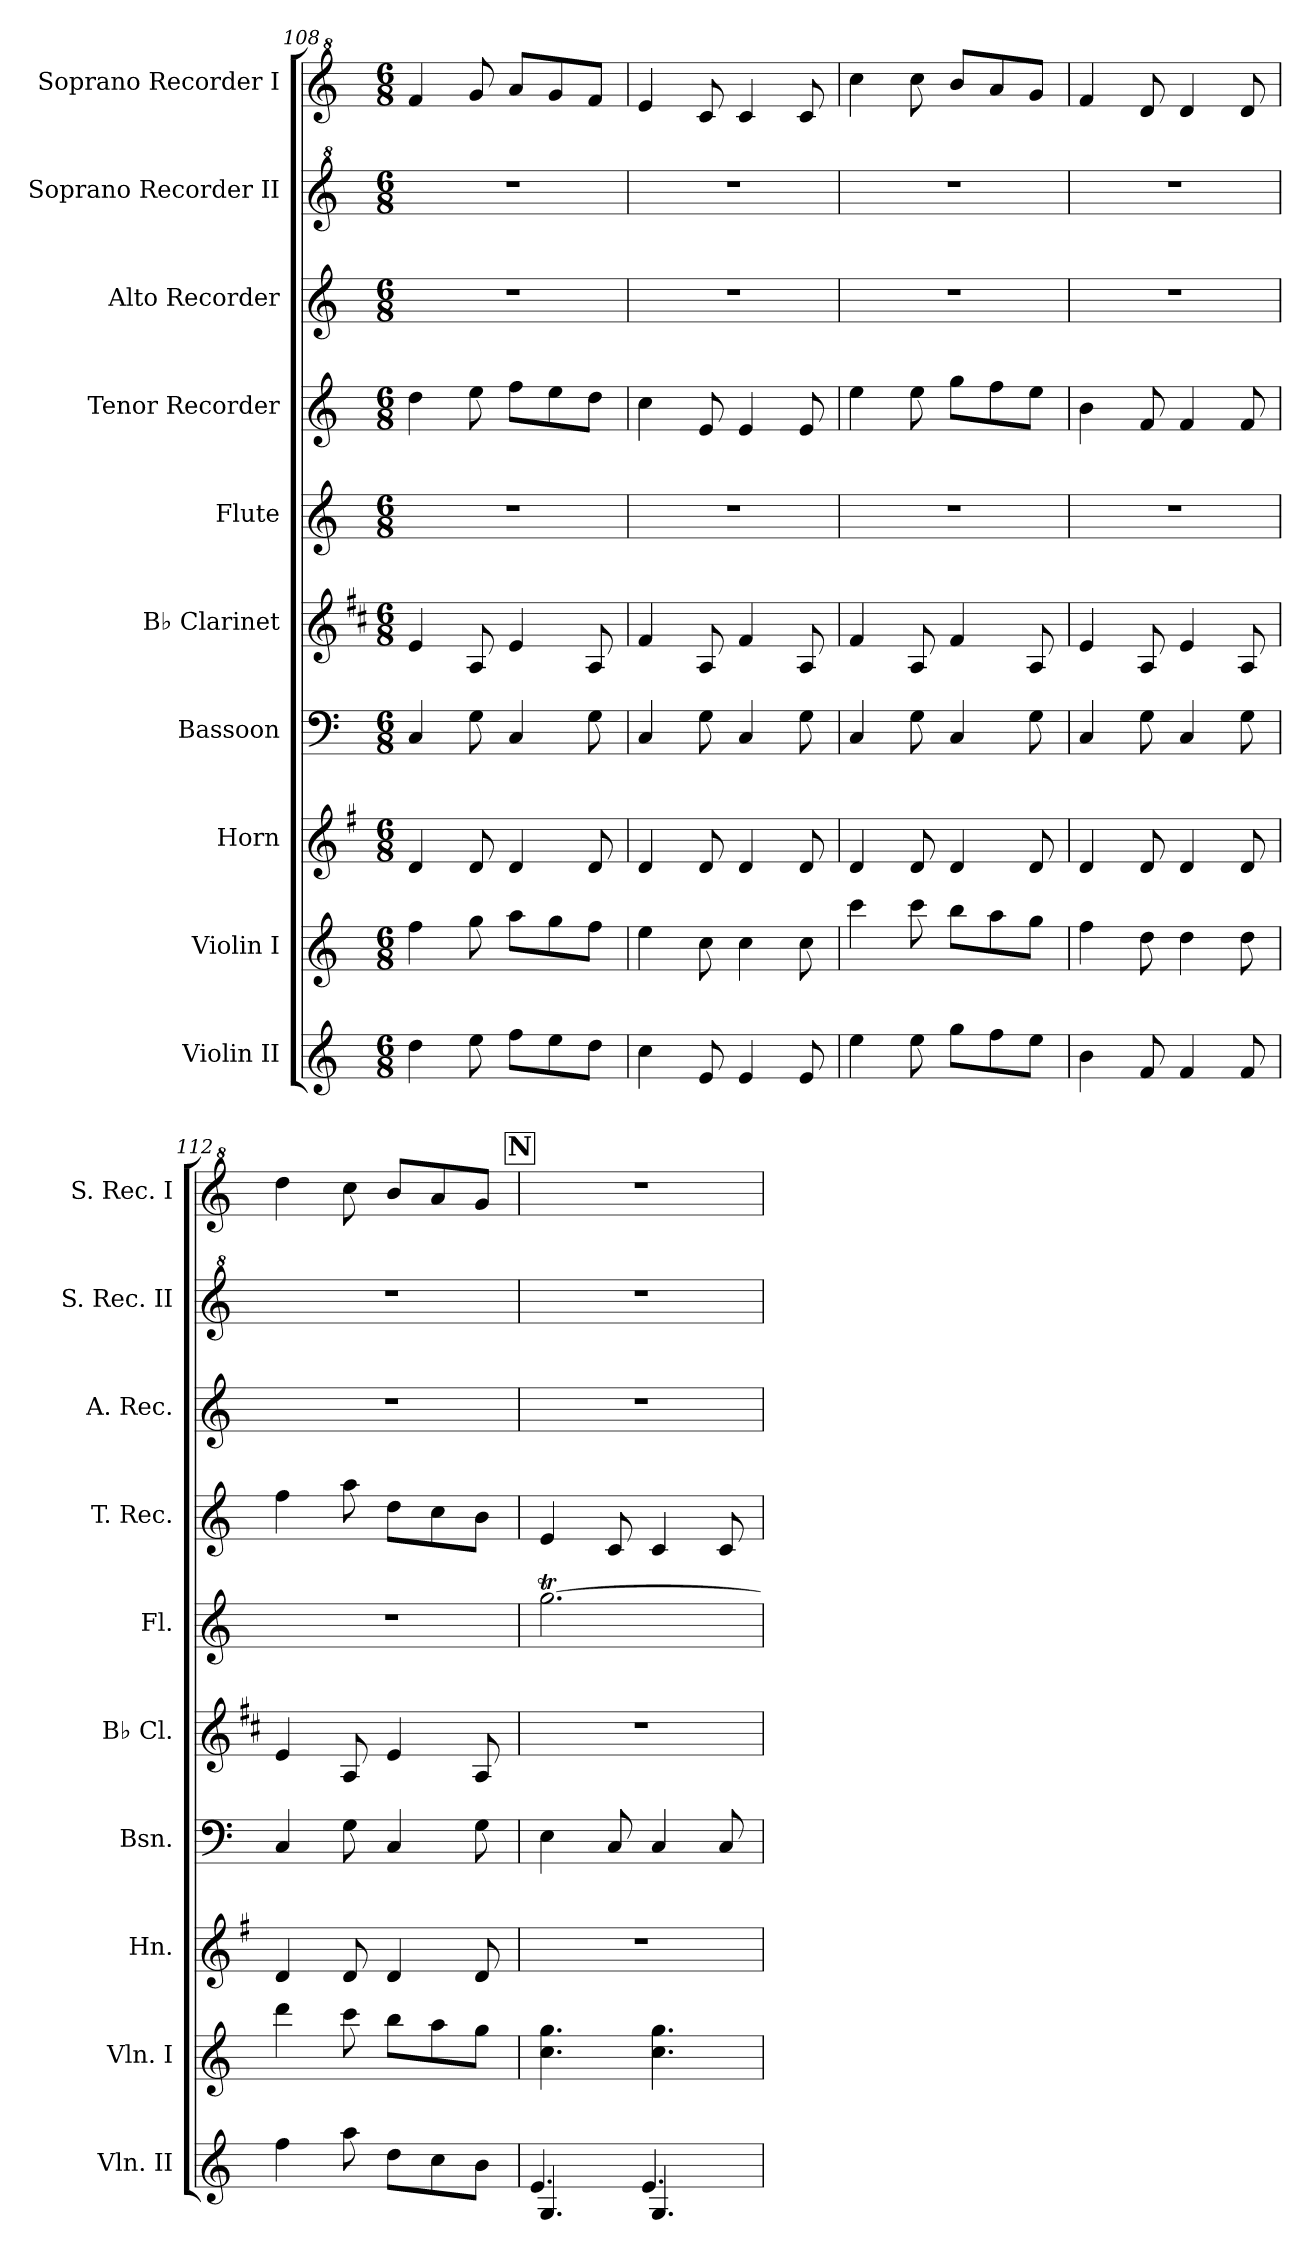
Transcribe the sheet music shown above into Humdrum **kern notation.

**kern	**kern	**kern	**kern	**kern	**kern	**kern	**kern	**kern	**kern
*part10	*part9	*part8	*part7	*part6	*part5	*part4	*part3	*part2	*part1
*staff10	*staff9	*staff8	*staff7	*staff6	*staff5	*staff4	*staff3	*staff2	*staff1
*I"Violin II	*I"Violin I	*I"Horn	*I"Bassoon	*I"B♭ Clarinet	*I"Flute	*I"Tenor Recorder	*I"Alto Recorder	*I"Soprano Recorder II	*I"Soprano Recorder I
*I'Vln. II	*I'Vln. I	*I'Hn.	*I'Bsn.	*I'B♭ Cl.	*I'Fl.	*I'T. Rec.	*I'A. Rec.	*I'S. Rec. II	*I'S. Rec. I
!!LO:PB:g=z
*clefG2	*clefG2	*clefG2	*clefF4	*clefG2	*clefG2	*clefG2	*clefG2	*clefG^2	*clefG^2
*	*	*ITrd4c7	*	*ITrd1c2	*	*	*	*	*
*k[]	*k[]	*k[]	*k[]	*k[]	*k[]	*k[]	*k[]	*k[]	*k[]
*C:	*C:	*C:	*C:	*C:	*C:	*C:	*C:	*C:	*C:
*M6/8	*M6/8	*M6/8	*M6/8	*M6/8	*M6/8	*M6/8	*M6/8	*M6/8	*M6/8
=108	=108	=108	=108	=108	=108	=108	=108	=108	=108
4dd\	4ff\	4G/	4C/	4d/	2.r	4dd\	2.r	2.r	4ff/
8ee\	8gg\	8G/	8G\	8G/	.	8ee\	.	.	8gg/
8ff\L	8aa\L	4G/	4C/	4d/	.	8ff\L	.	.	8aa/L
8ee\	8gg\	.	.	.	.	8ee\	.	.	8gg/
8dd\J	8ff\J	8G/	8G\	8G/	.	8dd\J	.	.	8ff/J
=109	=109	=109	=109	=109	=109	=109	=109	=109	=109
4cc\	4ee\	4G/	4C/	4e/	2.r	4cc\	2.r	2.r	4ee/
8e/	8cc\	8G/	8G\	8G/	.	8e/	.	.	8cc/
4e/	4cc\	4G/	4C/	4e/	.	4e/	.	.	4cc/
8e/	8cc\	8G/	8G\	8G/	.	8e/	.	.	8cc/
=110	=110	=110	=110	=110	=110	=110	=110	=110	=110
4ee\	4ccc\	4G/	4C/	4e/	2.r	4ee\	2.r	2.r	4ccc\
8ee\	8ccc\	8G/	8G\	8G/	.	8ee\	.	.	8ccc\
8gg\L	8bb\L	4G/	4C/	4e/	.	8gg\L	.	.	8bb/L
8ff\	8aa\	.	.	.	.	8ff\	.	.	8aa/
8ee\J	8gg\J	8G/	8G\	8G/	.	8ee\J	.	.	8gg/J
=111	=111	=111	=111	=111	=111	=111	=111	=111	=111
4b\	4ff\	4G/	4C/	4d/	2.r	4b\	2.r	2.r	4ff/
8f/	8dd\	8G/	8G\	8G/	.	8f/	.	.	8dd/
4f/	4dd\	4G/	4C/	4d/	.	4f/	.	.	4dd/
8f/	8dd\	8G/	8G\	8G/	.	8f/	.	.	8dd/
=112	=112	=112	=112	=112	=112	=112	=112	=112	=112
4ff\	4ddd\	4G/	4C/	4d/	2.r	4ff\	2.r	2.r	4ddd\
8aa\	8ccc\	8G/	8G\	8G/	.	8aa\	.	.	8ccc\
8dd\L	8bb\L	4G/	4C/	4d/	.	8dd\L	.	.	8bb/L
8cc\	8aa\	.	.	.	.	8cc\	.	.	8aa/
8b\J	8gg\J	8G/	8G\	8G/	.	8b\J	.	.	8gg/J
!!LO:PB:g=z
!!LO:REH:place=s1:a:t=N
=113	=113	=113	=113	=113	=113	=113	=113	=113	=113
*^	*	*	*	*	*	*	*	*	*
4.G/	4.e/	4.cc\ 4.gg\	2.r	4E\	2.r	[2.ggT\	4e/	2.r	2.r	2.r
.	.	.	.	8C/	.	.	8c/	.	.	.
4.G/	4.e/	4.cc\ 4.gg\	.	4C/	.	.	4c/	.	.	.
.	.	.	.	8C/	.	.	8c/	.	.	.
*v	*v	*	*	*	*	*	*	*	*	*
=	=	=	=	=	=	=	=	=	=
*-	*-	*-	*-	*-	*-	*-	*-	*-	*-
